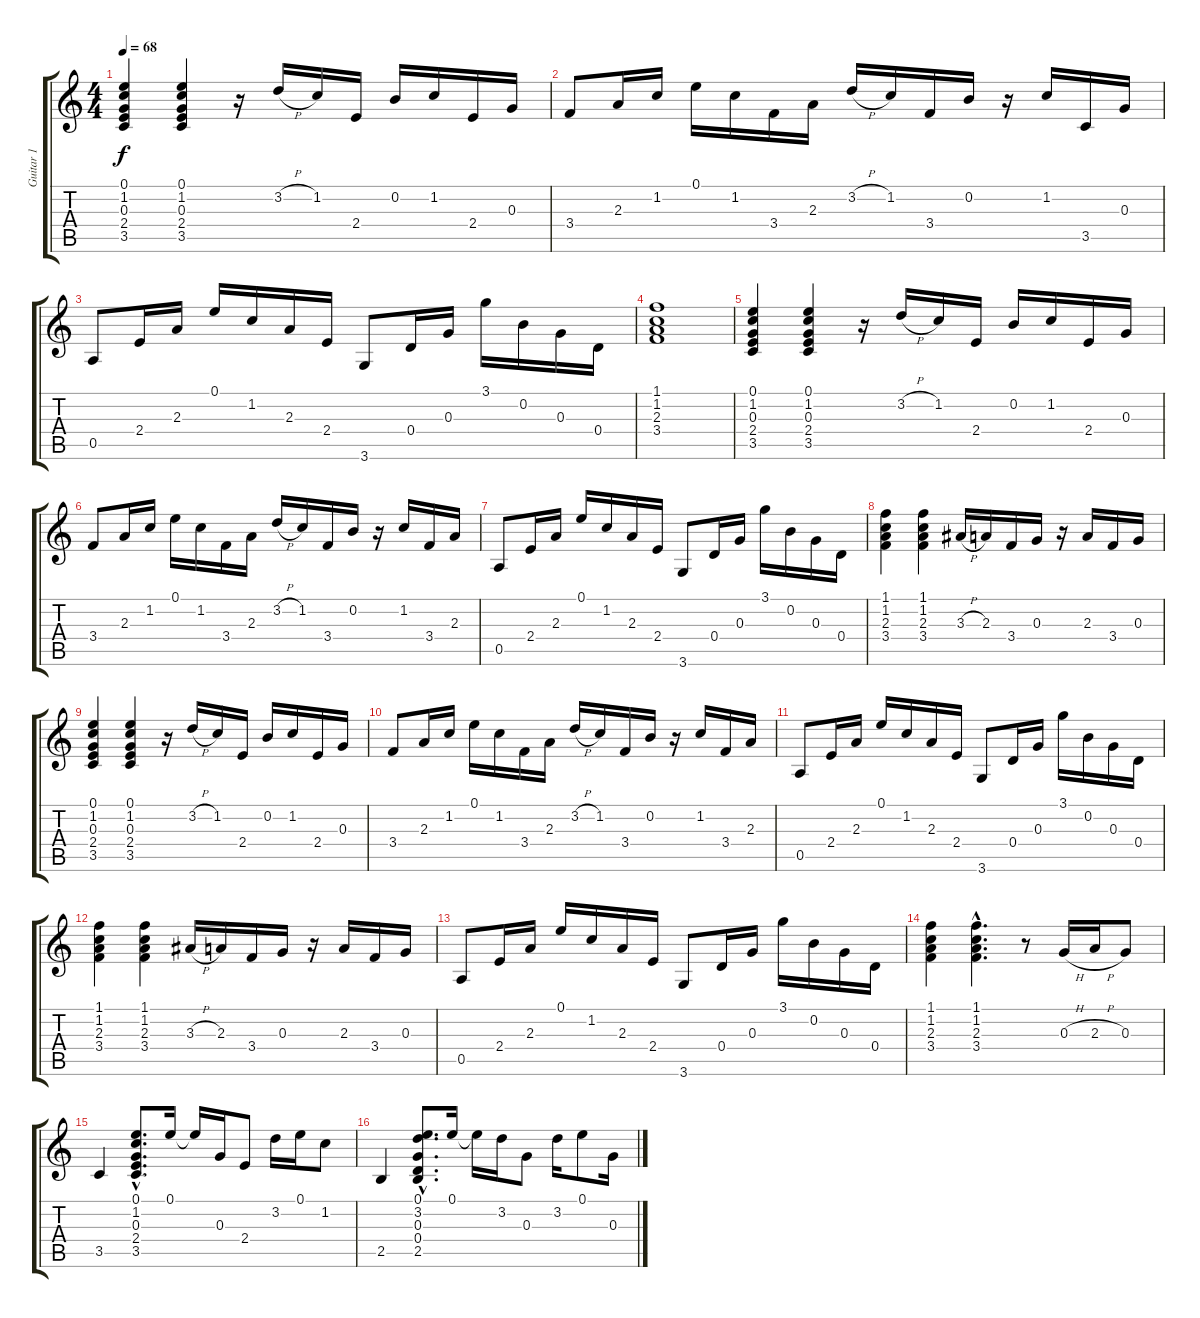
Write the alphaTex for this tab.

\track ("Guitar 1" "Guitar 1") {instrument acousticguitarsteel}
\staff {score tabs}
\tuning (E4 B3 G3 D3 A2 E2) {hide}
\ts (4 4)
\tempo 68
\clef g2
\ks c
(0.1 1.2 0.3 2.4 3.5).4{dy f instrument acousticguitarsteel} (0.1 1.2 0.3 2.4 3.5).4 r.16 3.2{h}.16 1.2.16 2.4.16 0.2.16 1.2.16 2.4.16 0.3.16 |
3.4.8 2.3.16 1.2.16 0.1.16 1.2.16 3.4.16 2.3.16 3.2{h}.16 1.2.16 3.4.16 0.2.16 r.16 1.2.16 3.5.16 0.3.16 |
0.5.8 2.4.16 2.3.16 0.1.16 1.2.16 2.3.16 2.4.16 3.6.8 0.4.16 0.3.16 3.1.16 0.2.16 0.3.16 0.4.16 |
(1.1 1.2 2.3 3.4).1 |
(0.1 1.2 0.3 2.4 3.5).4 (0.1 1.2 0.3 2.4 3.5).4 r.16 3.2{h}.16 1.2.16 2.4.16 0.2.16 1.2.16 2.4.16 0.3.16 |
3.4.8 2.3.16 1.2.16 0.1.16 1.2.16 3.4.16 2.3.16 3.2{h}.16 1.2.16 3.4.16 0.2.16 r.16 1.2.16 3.4.16 2.3.16 |
0.5.8 2.4.16 2.3.16 0.1.16 1.2.16 2.3.16 2.4.16 3.6.8 0.4.16 0.3.16 3.1.16 0.2.16 0.3.16 0.4.16 |
(1.1 1.2 2.3 3.4).4 (1.1 1.2 2.3 3.4).4 3.3{h}.16 2.3.16 3.4.16 0.3.16 r.16 2.3.16 3.4.16 0.3.16 |
(0.1 1.2 0.3 2.4 3.5).4 (0.1 1.2 0.3 2.4 3.5).4 r.16 3.2{h}.16 1.2.16 2.4.16 0.2.16 1.2.16 2.4.16 0.3.16 |
3.4.8 2.3.16 1.2.16 0.1.16 1.2.16 3.4.16 2.3.16 3.2{h}.16 1.2.16 3.4.16 0.2.16 r.16 1.2.16 3.4.16 2.3.16 |
0.5.8 2.4.16 2.3.16 0.1.16 1.2.16 2.3.16 2.4.16 3.6.8 0.4.16 0.3.16 3.1.16 0.2.16 0.3.16 0.4.16 |
(1.1 1.2 2.3 3.4).4 (1.1 1.2 2.3 3.4).4 3.3{h}.16 2.3.16 3.4.16 0.3.16 r.16 2.3.16 3.4.16 0.3.16 |
0.5.8 2.4.16 2.3.16 0.1.16 1.2.16 2.3.16 2.4.16 3.6.8 0.4.16 0.3.16 3.1.16 0.2.16 0.3.16 0.4.16 |
(1.1 1.2 2.3 3.4).4 (1.1{hac} 1.2{hac} 2.3{hac} 3.4{hac}).4{d} r.8 0.3{h}.16 2.3{h}.16 0.3.8 |
3.5.4 (0.1{hac} 1.2{hac} 0.3{hac} 2.4{hac} 3.5{hac}).8{d} 0.1.16 0.1{t}.16 0.3.16 2.4.8 3.2.16 0.1.16 1.2.8 |
2.5.4 (0.1{hac} 3.2{hac} 0.3{hac} 0.4{hac} 2.5{hac}).8{d} 0.1.16 0.1{t}.16 3.2.16 0.3.8 3.2.16 0.1.8 0.3.16
